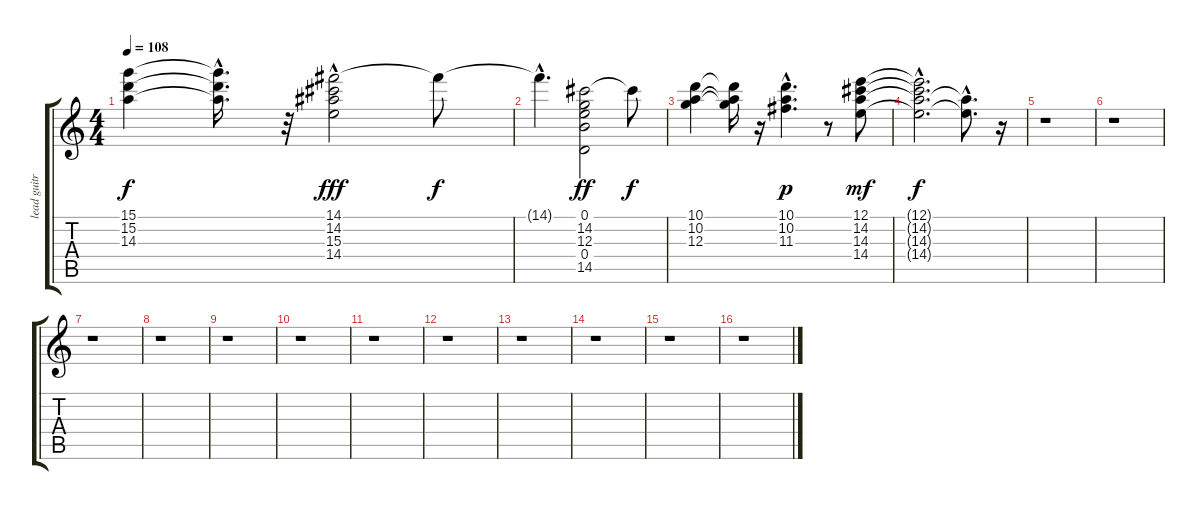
\track ("lead guitr" "lead guitr") {instrument electricguitarmuted}
\staff {score tabs}
\tuning (E4 B3 G3 D3 A2 E2) {hide}
\ts (4 4)
\tempo 108
\clef g2
\ks c
(15.1 15.2 14.3).4{dy f} (15.1{hac t} 15.2{hac t} 14.3{hac t}).16{d} r.32 (14.1 14.2{hac} 15.3{hac} 14.4{hac}).2{dy fff} 14.1{t}.8{dy f} |
14.1{hac t}.4{d} (0.1 14.2 12.3 0.4 14.5).2{dy ff volume 16 instrument electricguitarmuted} 14.2{t}.8{dy f} |
(10.1 10.2 12.3).4 (10.1{t} 10.2{t} 12.3{t}).16 r.16 (10.1{hac} 10.2{hac} 11.3).4{d dy p} r.8 (12.1 14.2 14.3 14.4).8{dy mf} |
(12.1{t} 14.2{hac t} 14.3{hac t} 14.4{hac t}).2{d dy f} (14.3{t} 14.4{hac t}).8{d} r.16 |
r.1 |
r.1 |
r.1 |
r.1 |
r.1 |
r.1 |
r.1 |
r.1 |
r.1 |
r.1 |
r.1 |
r.1
